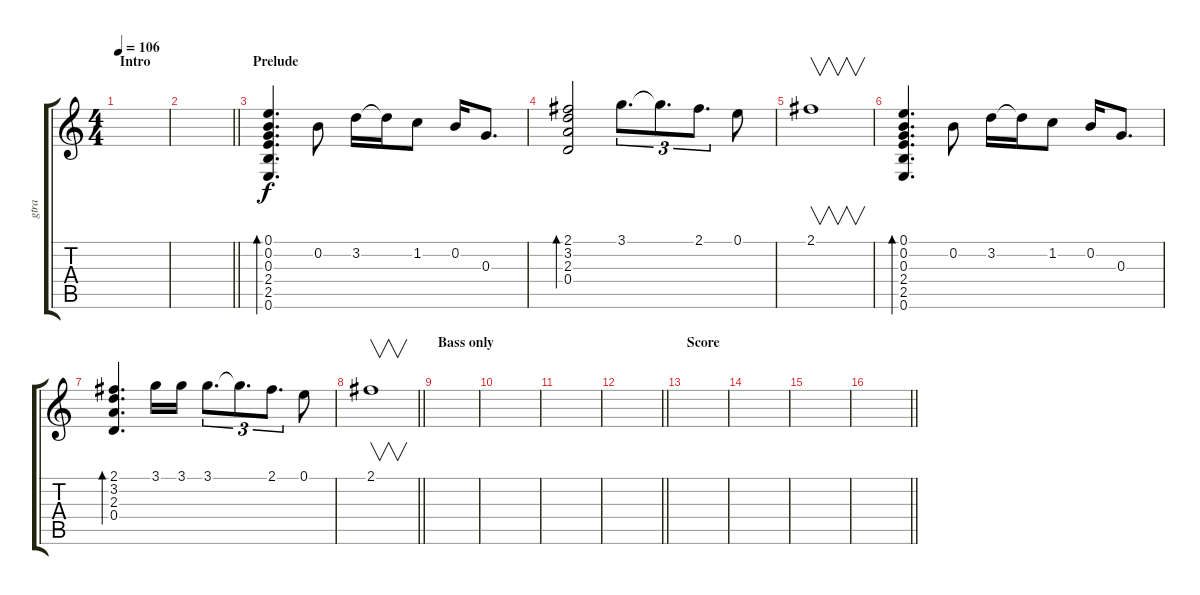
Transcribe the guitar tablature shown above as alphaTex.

\track ("gtra" "gtra") {instrument electricguitarclean}
\staff {score tabs}
\tuning (E4 B3 G3 D3 A2 E2) {hide}
\ts (4 4)
\section ("" "Intro")
\tempo 106
\clef g2
\ks c
|
\barLineRight lightlight
|
\section ("" "Prelude")
(0.1 0.2 0.3 2.4 2.5 0.6).4{d bd 240} 0.2.8 3.2.16 3.2{t}.16 1.2.8 0.2.16 0.3.8{d} |
(2.1 3.2 2.3 0.4).2{bd 240} 3.1.8{d tu (3 2)} 3.1{t}.8{d tu (3 2)} 2.1.8{d tu (3 2)} 0.1.8 |
2.1.1{v} |
(0.1 0.2 0.3 2.4 2.5 0.6).4{d bd 240} 0.2.8 3.2.16 3.2{t}.16 1.2.8 0.2.16 0.3.8{d} |
(2.1 3.2 2.3 0.4).4{d bd 240} 3.1.16 3.1.16 3.1.8{d tu (3 2)} 3.1{t}.8{d tu (3 2)} 2.1.8{d tu (3 2)} 0.1.8 |
\barLineRight lightlight
2.1.1{v} |
\section ("" "Bass only")
|
|
|
\barLineRight lightlight
|
\section ("" "Score")
|
|
|
\barLineRight lightlight
